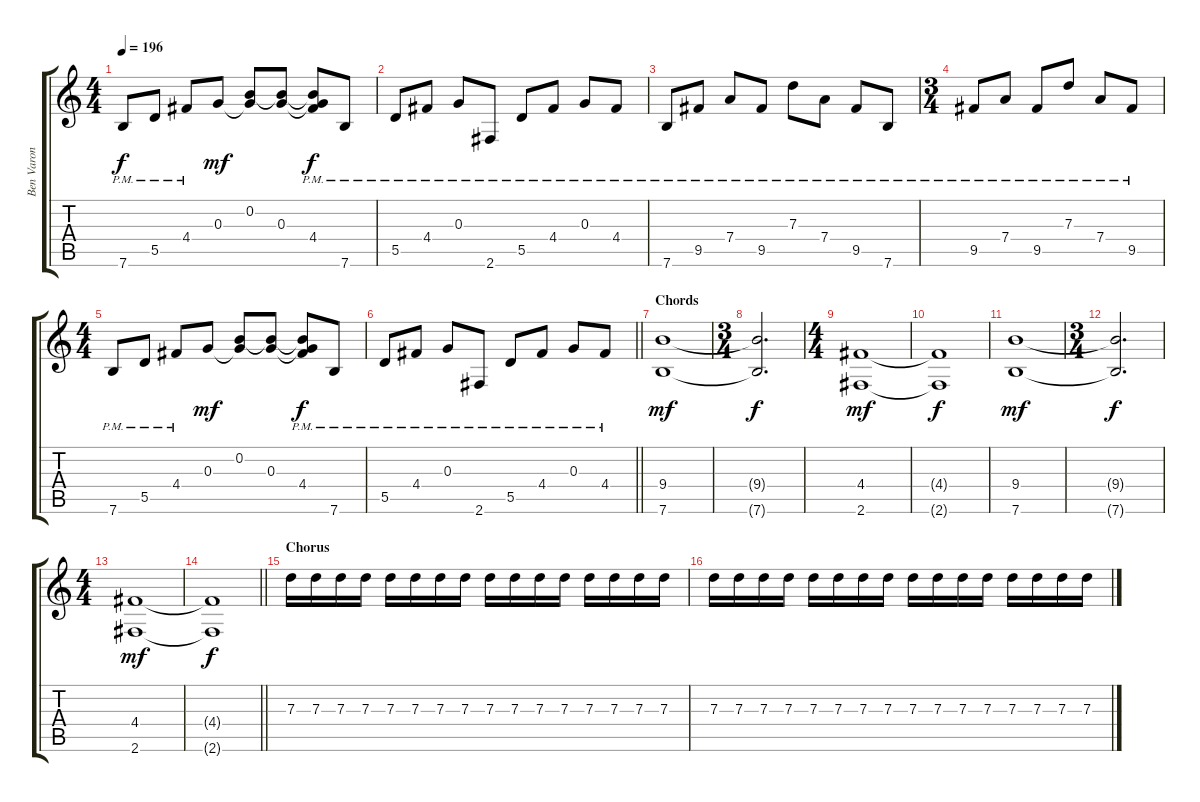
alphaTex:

\track ("Ben Varon" "Ben Varon") {instrument distortionguitar}
\staff {score tabs}
\tuning (E4 B3 G3 D3 A2 E2) {hide}
\ts (4 4)
\tempo 196
\clef g2
\ks c
7.6{pm}.8{dy f} 5.5{pm}.8 4.4{pm}.8 0.3.8{dy mf} (0.2 0.3{t}).8 (0.2{t} 0.3).8 (0.2{t} 0.3{t} 4.4{pm}).8{dy f} 7.6{pm}.8 |
5.5{pm}.8 4.4{pm}.8 0.3{pm}.8 2.6{pm}.8 5.5{pm}.8 4.4{pm}.8 0.3{pm}.8 4.4{pm}.8 |
7.6{pm}.8 9.5{pm}.8 7.4{pm}.8 9.5{pm}.8 7.3{pm}.8 7.4{pm}.8 9.5{pm}.8 7.6{pm}.8 |
\ts (3 4)
9.5{pm}.8 7.4{pm}.8 9.5{pm}.8 7.3{pm}.8 7.4{pm}.8 9.5{pm}.8 |
\ts (4 4)
7.6{pm}.8 5.5{pm}.8 4.4{pm}.8 0.3.8{dy mf} (0.2 0.3{t}).8 (0.2{t} 0.3).8 (0.2{t} 0.3{t} 4.4{pm}).8{dy f} 7.6{pm}.8 |
\barLineRight lightlight
5.5{pm}.8 4.4{pm}.8 0.3{pm}.8 2.6{pm}.8 5.5{pm}.8 4.4{pm}.8 0.3{pm}.8 4.4{pm}.8 |
\section ("" "Chords")
(9.4 7.6).1{dy mf volume 10} |
\ts (3 4)
(9.4{t} 7.6{t}).2{d dy f} |
\ts (4 4)
(4.4 2.6).1{dy mf} |
(4.4{t} 2.6{t}).1{dy f} |
(9.4 7.6).1{dy mf} |
\ts (3 4)
(9.4{t} 7.6{t}).2{d dy f} |
\ts (4 4)
(4.4 2.6).1{dy mf} |
\barLineRight lightlight
(4.4{t} 2.6{t}).1{dy f} |
\section ("" "Chorus")
7.3.16{volume 13} 7.3.16 7.3.16 7.3.16 7.3.16 7.3.16 7.3.16 7.3.16 7.3.16 7.3.16 7.3.16 7.3.16 7.3.16 7.3.16 7.3.16 7.3.16 |
7.3.16 7.3.16 7.3.16 7.3.16 7.3.16 7.3.16 7.3.16 7.3.16 7.3.16 7.3.16 7.3.16 7.3.16 7.3.16 7.3.16 7.3.16 7.3.16
